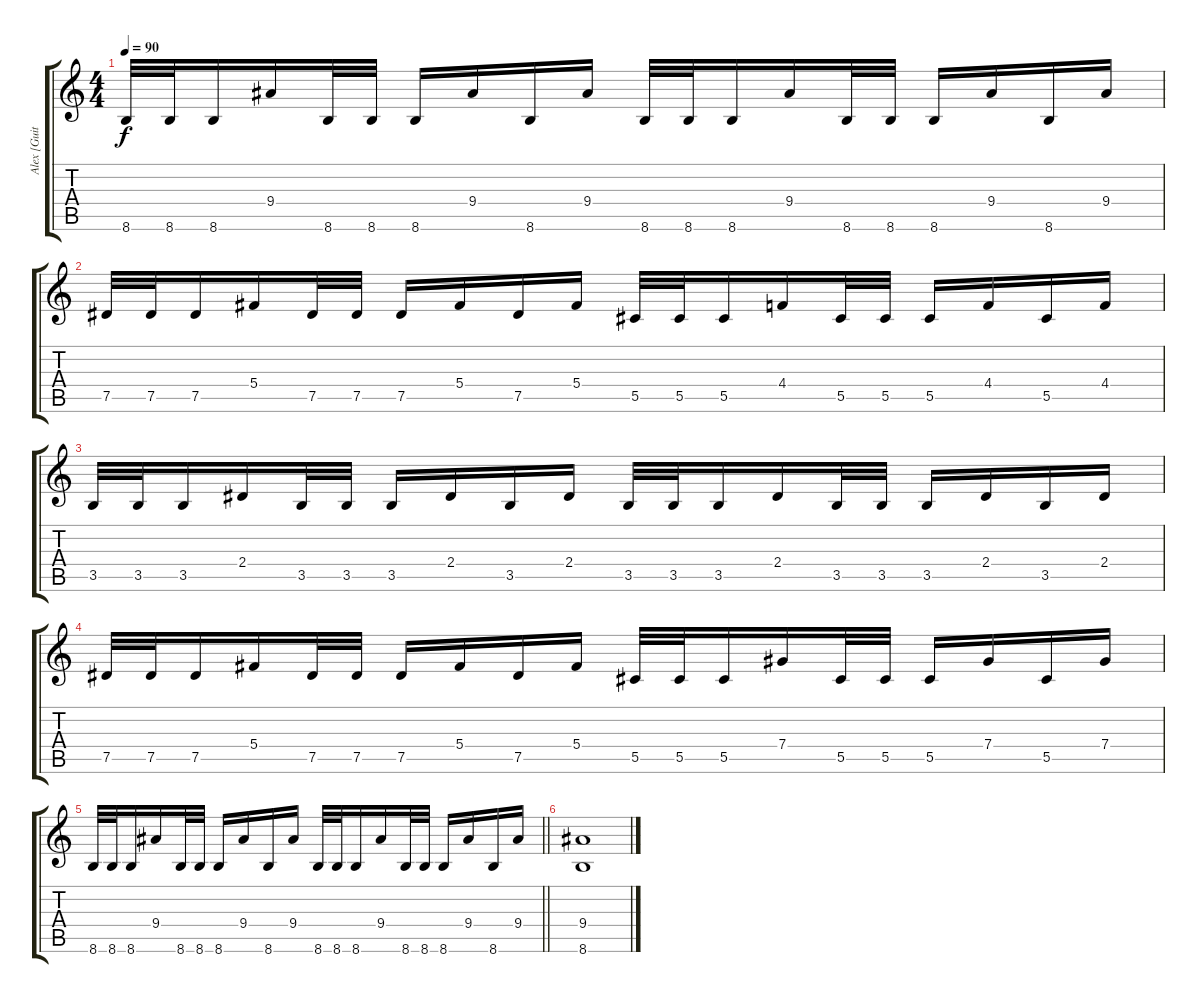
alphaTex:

\track ("Alex [Guitar 3]" "Alex [Guit") {instrument acousticguitarsteel}
\staff {score tabs}
\tuning (Eb4 Bb3 Gb3 Db3 Ab2 Eb2) {hide}
\ts (4 4)
\tempo 90
\clef g2
\ks c
8.6.32{dy f} 8.6.32 8.6.16 9.4.16 8.6.32 8.6.32 8.6.16 9.4.16 8.6.16 9.4.16 8.6.32 8.6.32 8.6.16 9.4.16 8.6.32 8.6.32 8.6.16 9.4.16 8.6.16 9.4.16 |
7.5.32 7.5.32 7.5.16 5.4.16 7.5.32 7.5.32 7.5.16 5.4.16 7.5.16 5.4.16 5.5.32 5.5.32 5.5.16 4.4.16 5.5.32 5.5.32 5.5.16 4.4.16 5.5.16 4.4.16 |
3.5.32 3.5.32 3.5.16 2.4.16 3.5.32 3.5.32 3.5.16 2.4.16 3.5.16 2.4.16 3.5.32 3.5.32 3.5.16 2.4.16 3.5.32 3.5.32 3.5.16 2.4.16 3.5.16 2.4.16 |
7.5.32 7.5.32 7.5.16 5.4.16 7.5.32 7.5.32 7.5.16 5.4.16 7.5.16 5.4.16 5.5.32 5.5.32 5.5.16 7.4.16 5.5.32 5.5.32 5.5.16 7.4.16 5.5.16 7.4.16 |
\barLineRight lightlight
8.6.32 8.6.32 8.6.16 9.4.16 8.6.32 8.6.32 8.6.16 9.4.16 8.6.16 9.4.16 8.6.32 8.6.32 8.6.16 9.4.16 8.6.32 8.6.32 8.6.16 9.4.16 8.6.16 9.4.16 |
(9.4 8.6).1
